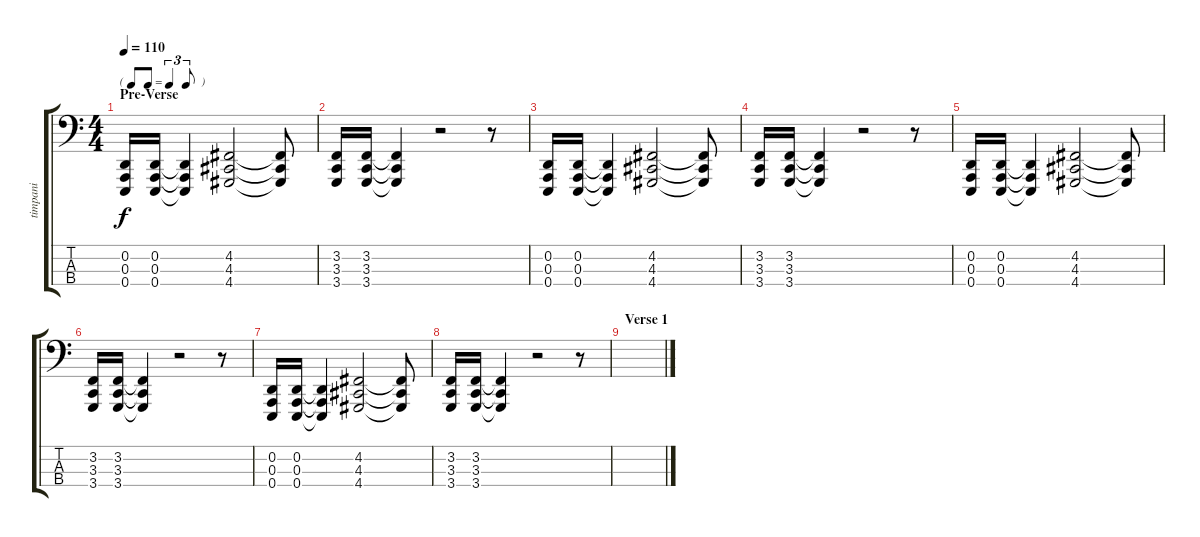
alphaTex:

\track ("timpani" "timpani") {instrument timpani}
\staff {score tabs}
\tuning (G2 D2 A1 E1) {hide}
\ts (4 4)
\tf triplet8th
\section ("" "Pre-Verse")
\tempo 110
\clef f4
\ks c
(0.2 0.3 0.4).16{dy f} (0.2 0.3 0.4).16 (0.2{t} 0.3{t} 0.4{t}).4 (4.2 4.3 4.4).2 (4.2{t} 4.3{t} 4.4{t}).8 |
(3.2 3.3 3.4).16 (3.2 3.3 3.4).16 (3.2{t} 3.3{t} 3.4{t}).4 r.2 r.8 |
(0.2 0.3 0.4).16 (0.2 0.3 0.4).16 (0.2{t} 0.3{t} 0.4{t}).4 (4.2 4.3 4.4).2 (4.2{t} 4.3{t} 4.4{t}).8 |
(3.2 3.3 3.4).16 (3.2 3.3 3.4).16 (3.2{t} 3.3{t} 3.4{t}).4 r.2 r.8 |
(0.2 0.3 0.4).16 (0.2 0.3 0.4).16 (0.2{t} 0.3{t} 0.4{t}).4 (4.2 4.3 4.4).2 (4.2{t} 4.3{t} 4.4{t}).8 |
(3.2 3.3 3.4).16 (3.2 3.3 3.4).16 (3.2{t} 3.3{t} 3.4{t}).4 r.2 r.8 |
(0.2 0.3 0.4).16 (0.2 0.3 0.4).16 (0.2{t} 0.3{t} 0.4{t}).4 (4.2 4.3 4.4).2 (4.2{t} 4.3{t} 4.4{t}).8 |
(3.2 3.3 3.4).16 (3.2 3.3 3.4).16 (3.2{t} 3.3{t} 3.4{t}).4 r.2 r.8 |
\section ("" "Verse 1")
